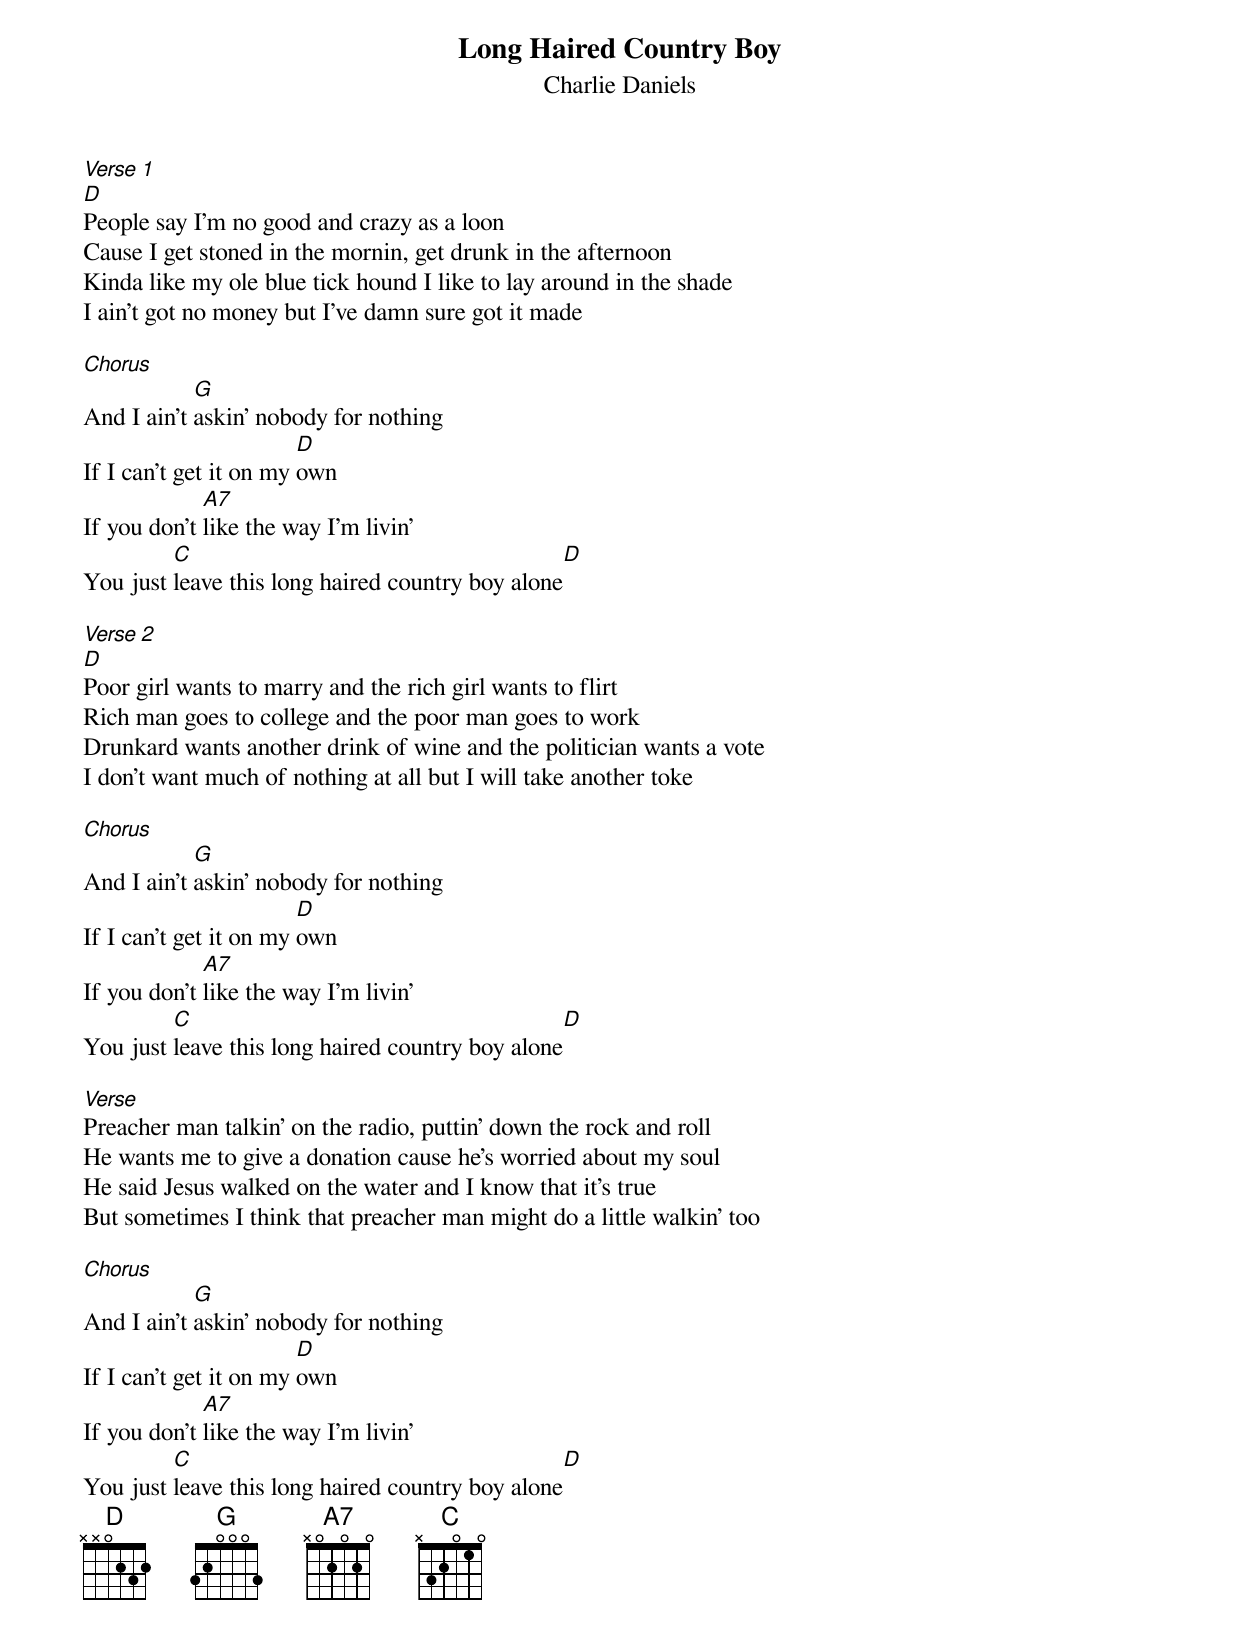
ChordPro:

{Title:Long Haired Country Boy}
{subtitle:Charlie Daniels}
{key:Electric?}

[Verse 1]
[D]People say I'm no good and crazy as a loon
Cause I get stoned in the mornin, get drunk in the afternoon
Kinda like my ole blue tick hound I like to lay around in the shade
I ain't got no money but I've damn sure got it made

[Chorus]
And I ain't [G]askin' nobody for nothing
If I can't get it on my [D]own
If you don't [A7]like the way I'm livin'
You just [C]leave this long haired country boy alone[D]

[Verse 2]
[D]Poor girl wants to marry and the rich girl wants to flirt
Rich man goes to college and the poor man goes to work
Drunkard wants another drink of wine and the politician wants a vote
I don't want much of nothing at all but I will take another toke

[Chorus]
And I ain't [G]askin' nobody for nothing
If I can't get it on my [D]own
If you don't [A7]like the way I'm livin'
You just [C]leave this long haired country boy alone[D]

[Verse]
Preacher man talkin' on the radio, puttin' down the rock and roll
He wants me to give a donation cause he's worried about my soul
He said Jesus walked on the water and I know that it's true
But sometimes I think that preacher man might do a little walkin' too

[Chorus]
And I ain't [G]askin' nobody for nothing
If I can't get it on my [D]own
If you don't [A7]like the way I'm livin'
You just [C]leave this long haired country boy alone[D]
